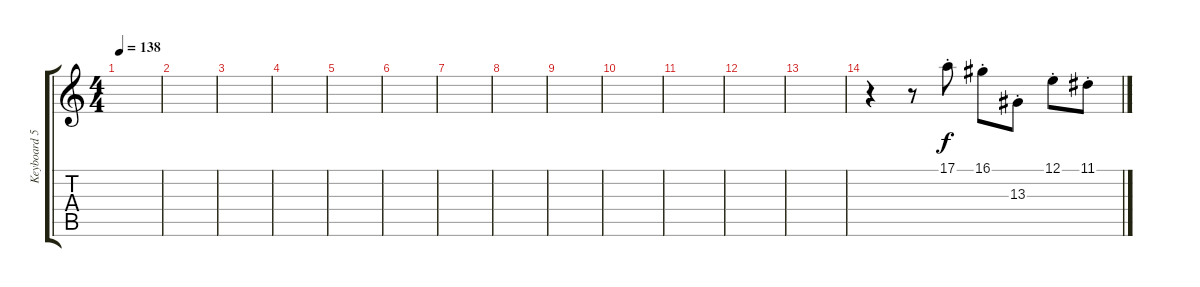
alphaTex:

\track ("Keyboard 5" "Keyboard 5") {instrument stringensemble1}
\staff {score tabs}
\tuning (E4 B3 G3 D3 A2 E2) {hide}
\ts (4 4)
\tempo 138
\clef g2
\ks c
|
|
|
|
|
|
|
|
|
|
|
|
|
r.4 r.8 17.1{st}.8 16.1{st}.8 13.3{st}.8 12.1{st}.8 11.1{st}.8
